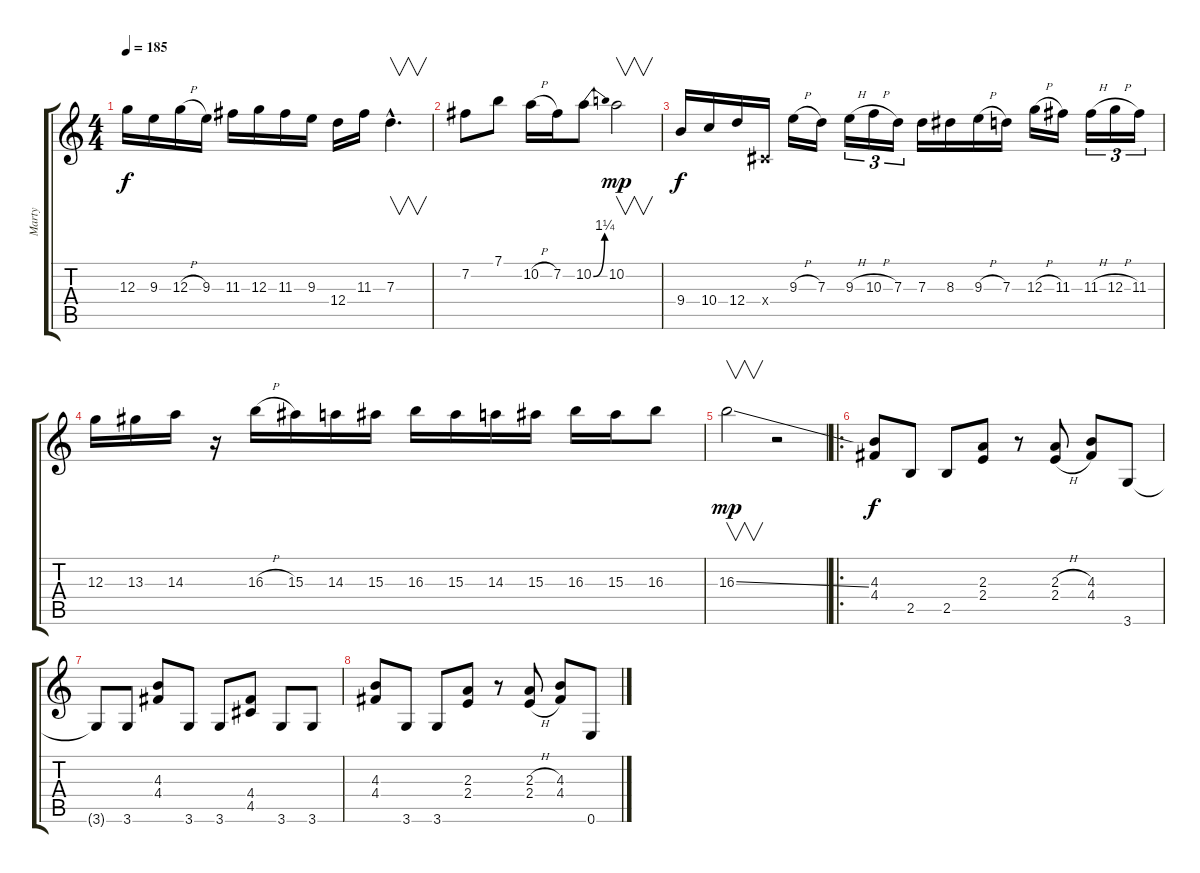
\track ("Marty" "Marty") {instrument distortionguitar}
\staff {score tabs}
\tuning (E4 B3 G3 D3 A2 E2) {hide}
\ts (4 4)
\tempo 185
\clef g2
\ks c
12.3.16{dy f} 9.3.16 12.3{h}.16 9.3.16 11.3.16 12.3.16 11.3.16 9.3.16 12.4.16 11.3.16 7.3{hac}.4{v d} |
7.2.8 7.1.8 10.2{h}.16 7.2.16 10.2{be (bend 0 0 60 5)}.8 10.2.2{v dy mp} |
9.4.16{dy f} 10.4.16 12.4.16 -1.4{x}.16 9.3{h}.16 7.3.16 9.3{h}.16{tu (3 2)} 10.3{h}.16{tu (3 2)} 7.3.16{tu (3 2)} 7.3.16 8.3.16 9.3{h}.16 7.3.16 12.3{h}.16 11.3.16 11.3{h}.16{tu (3 2)} 12.3{h}.16{tu (3 2)} 11.3.16{tu (3 2)} |
12.3.16 13.3.16 14.3.16 r.16 16.3{h}.16 15.3.16 14.3.16 15.3.16 16.3.16 15.3.16 14.3.16 15.3.16 16.3.16 15.3.16 16.3.8 |
16.3{ss}.2{v dy mp} r.2 |
\ro
(4.3 4.4).8{dy f} 2.5.8 2.5.8 (2.3 2.4).8 r.8 (2.3{h} 2.4{h}).8 (4.3 4.4).8 3.6.8 |
3.6{t}.8 3.6.8 (4.3 4.4).8 3.6.8 3.6.8 (4.4 4.5).8 3.6.8 3.6.8 |
(4.3 4.4).8 3.6.8 3.6.8 (2.3 2.4).8 r.8 (2.3{h} 2.4{h}).8 (4.3 4.4).8 0.6.8
